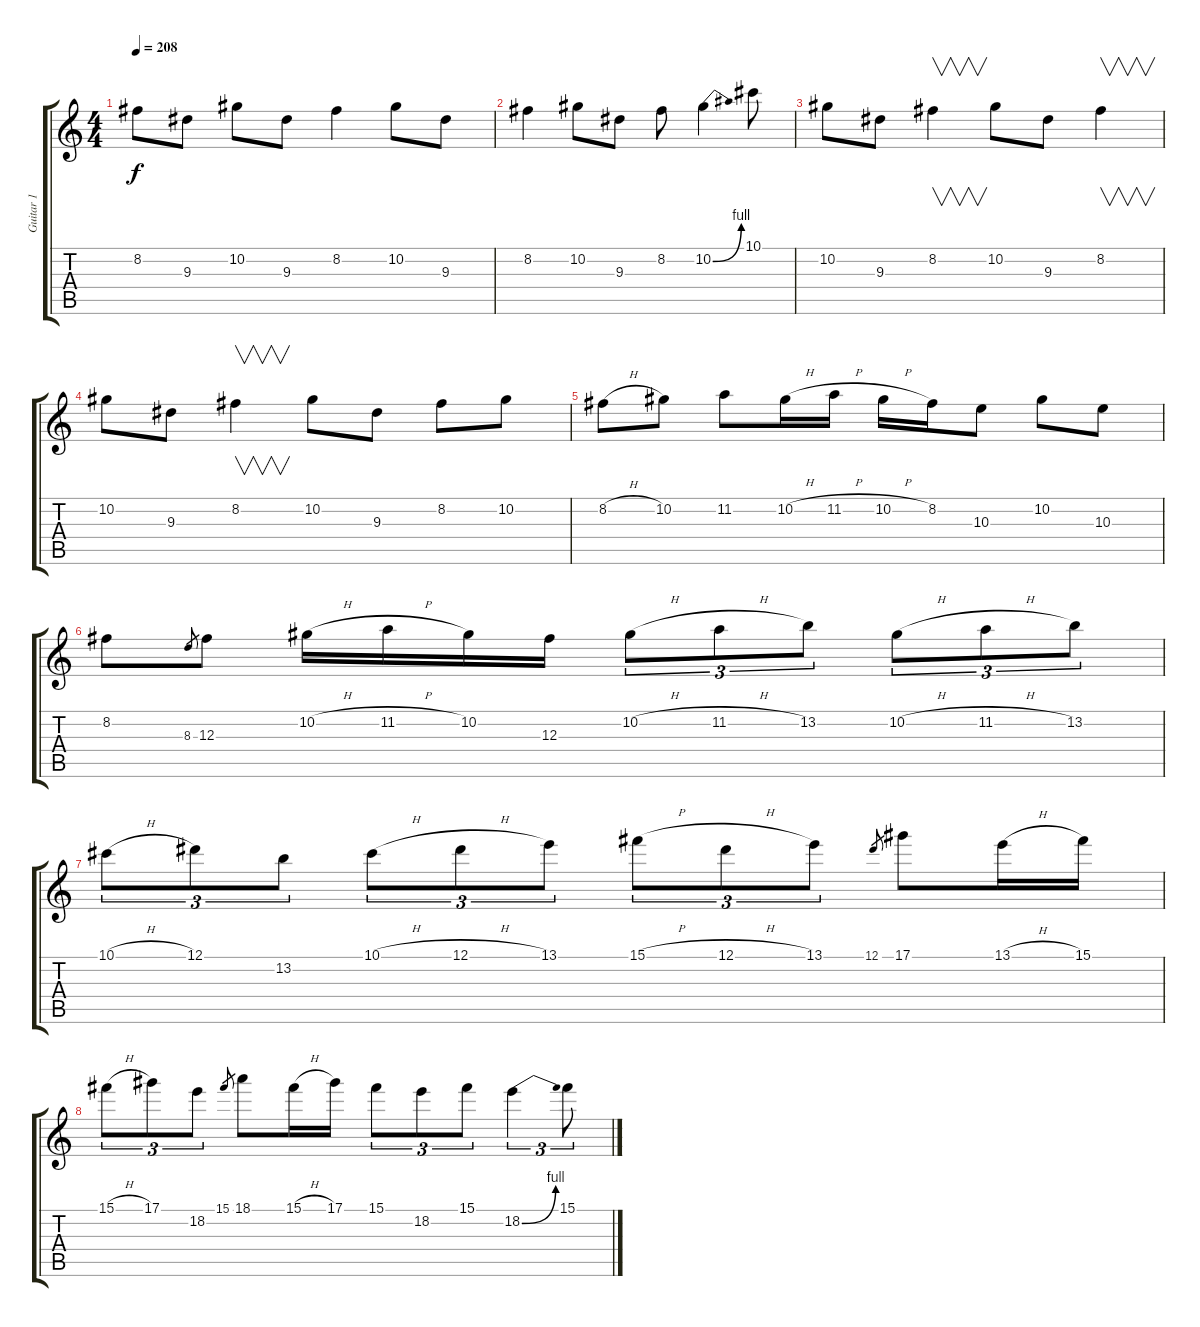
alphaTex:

\track ("Guitar 1" "Guitar 1") {instrument distortionguitar}
\staff {score tabs}
\tuning (Eb4 Bb3 Gb3 Db3 Ab2 Eb2) {hide}
\ts (4 4)
\tempo 208
\clef g2
\ks c
8.2.8{dy f} 9.3.8 10.2.8 9.3.8 8.2.4 10.2.8 9.3.8 |
8.2.4 10.2.8 9.3.8 8.2.8 10.2{be (bend 0 0 60 4)}.4 10.1.8 |
10.2.8 9.3.8 8.2.4{v} 10.2.8 9.3.8 8.2.4{v} |
10.2.8 9.3.8 8.2.4{v} 10.2.8 9.3.8 8.2.8 10.2.8 |
8.2{h}.8 10.2.8 11.2.8 10.2{h}.16 11.2{h}.16 10.2{h}.16 8.2.16 10.3.8 10.2.8 10.3.8 |
8.2.8 8.3.8{gr} 12.3.8 10.2{h}.16 11.2{h}.16 10.2.16 12.3.16 10.2{h}.8{tu (3 2)} 11.2{h}.8{tu (3 2)} 13.2.8{tu (3 2)} 10.2{h}.8{tu (3 2)} 11.2{h}.8{tu (3 2)} 13.2.8{tu (3 2)} |
10.1{h}.8{tu (3 2)} 12.1.8{tu (3 2)} 13.2.8{tu (3 2)} 10.1{h}.8{tu (3 2)} 12.1{h}.8{tu (3 2)} 13.1.8{tu (3 2)} 15.1{h}.8{tu (3 2)} 12.1{h}.8{tu (3 2)} 13.1.8{tu (3 2)} 12.1.8{gr} 17.1.8 13.1{h}.16 15.1.16 |
15.1{h}.8{tu (3 2)} 17.1.8{tu (3 2)} 18.2.8{tu (3 2)} 15.1.8{gr} 18.1.8 15.1{h}.16 17.1.16 15.1.8{tu (3 2)} 18.2.8{tu (3 2)} 15.1.8{tu (3 2)} 18.2{be (bend 0 0 60 4)}.4{tu (3 2)} 15.1.8{tu (3 2)}
